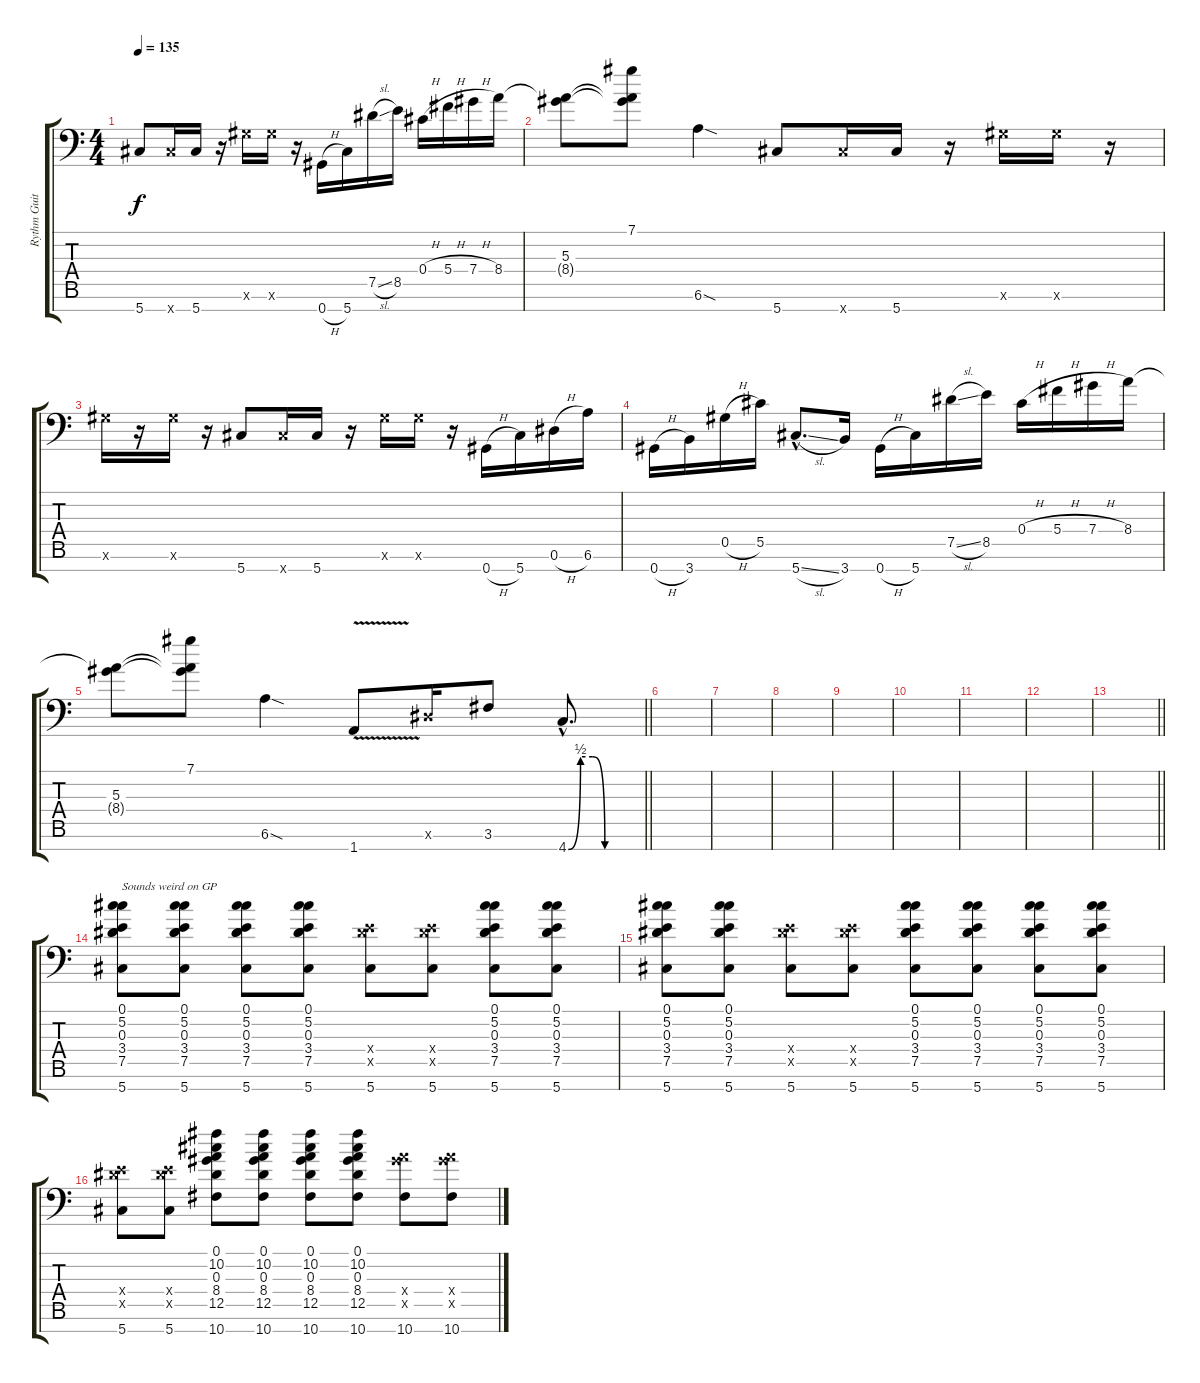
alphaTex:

\track ("Rythm Guitar #2" "Rythm Guit") {instrument distortionguitar}
\staff {score tabs}
\tuning (Db4 Ab3 Eb3 Db3 Ab2 Eb2 Ab1) {hide}
\ts (4 4)
\tempo 135
\clef f4
\ks c
5.7.8{dy f} 5.7{x}.16 5.7.16 r.16 5.6{x}.16 5.6{x}.16 r.16 0.7{h}.16 5.7.16 7.5{sl}.16 8.5.16 0.4{h}.16 5.4{h}.16 7.4{h}.16 8.4.16 |
(5.3 8.4{t}).8 (7.1 5.3{t} 8.4{t}).8 6.6{sod}.4 5.7.8 5.7{x}.16 5.7.16 r.16 5.6{x}.16 5.6{x}.16 r.16 |
5.6{x}.16 r.16 5.6{x}.16 r.16 5.7.8 5.7{x}.16 5.7.16 r.16 5.6{x}.16 5.6{x}.16 r.16 0.7{h}.16 5.7.16 0.6{h}.16 6.6.16 |
0.7{h}.16 3.7.16 0.5{h}.16 5.5.16 5.7{sl hac}.8{d} 3.7.16 0.7{h}.16 5.7.16 7.5{sl}.16 8.5.16 0.4{h}.16 5.4{h}.16 7.4{h}.16 8.4.16 |
\barLineRight lightlight
(5.3 8.4{t}).8 (7.1 5.3{t} 8.4{t}).8 6.6{sod}.4 1.7{v}.8 0.6{x}.16 3.6.8 4.7{be (custom 0 0 10 2 20 2 30 0 60 0) hac}.8{d} |
\section ("" "")
|
|
|
|
|
|
|
\barLineRight lightlight
|
\section ("" "")
(0.1 5.2 0.3 3.4 7.5 5.7).8{txt "Sounds weird on GP"} (0.1 5.2 0.3 3.4 7.5 5.7).8 (0.1 5.2 0.3 3.4 7.5 5.7).8 (0.1 5.2 0.3 3.4 7.5 5.7).8 (3.4{x} 7.5{x} 5.7).8 (3.4{x} 7.5{x} 5.7).8 (0.1 5.2 0.3 3.4 7.5 5.7).8 (0.1 5.2 0.3 3.4 7.5 5.7).8 |
(0.1 5.2 0.3 3.4 7.5 5.7).8 (0.1 5.2 0.3 3.4 7.5 5.7).8 (3.4{x} 7.5{x} 5.7).8 (3.4{x} 7.5{x} 5.7).8 (0.1 5.2 0.3 3.4 7.5 5.7).8 (0.1 5.2 0.3 3.4 7.5 5.7).8 (0.1 5.2 0.3 3.4 7.5 5.7).8 (0.1 5.2 0.3 3.4 7.5 5.7).8 |
(3.4{x} 7.5{x} 5.7).8 (3.4{x} 7.5{x} 5.7).8 (0.1 10.2 0.3 8.4 12.5 10.7).8 (0.1 10.2 0.3 8.4 12.5 10.7).8 (0.1 10.2 0.3 8.4 12.5 10.7).8 (0.1 10.2 0.3 8.4 12.5 10.7).8 (8.4{x} 12.5{x} 10.7).8 (8.4{x} 12.5{x} 10.7).8
